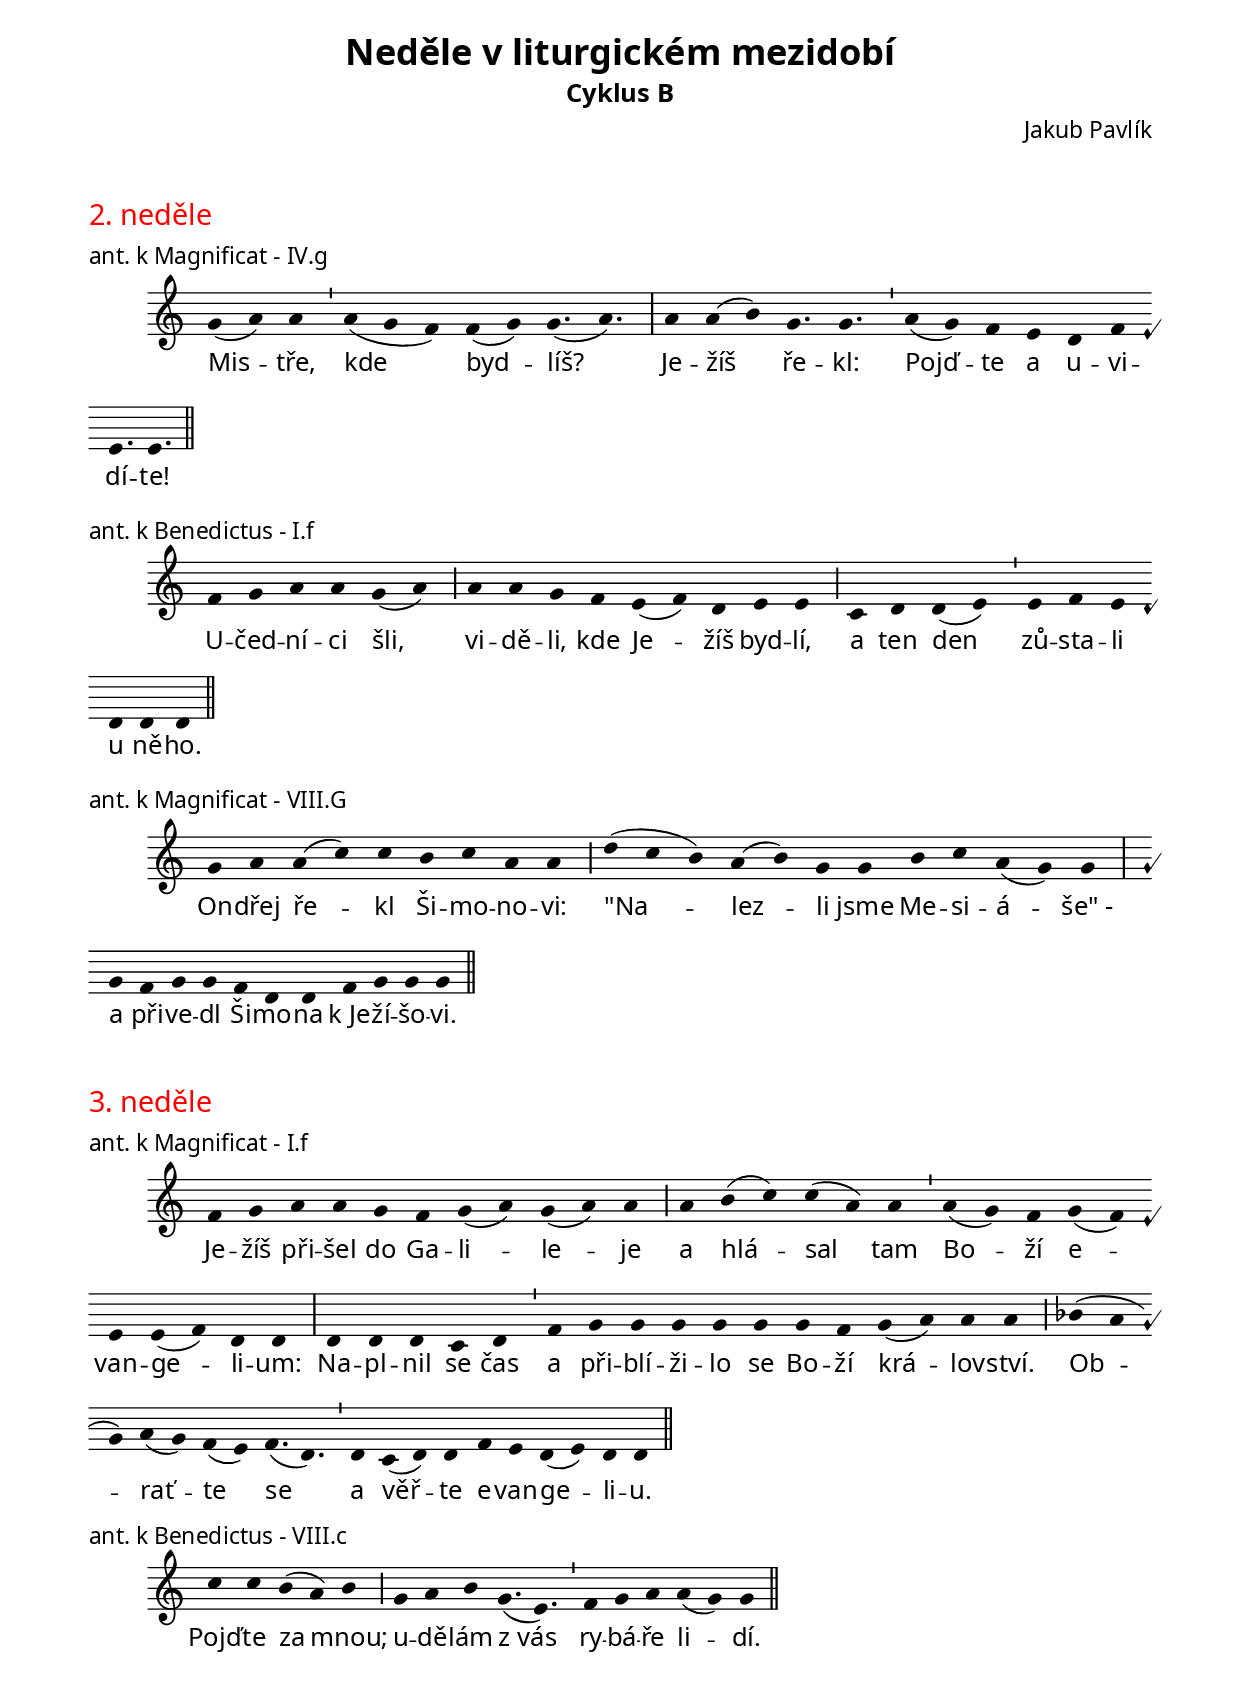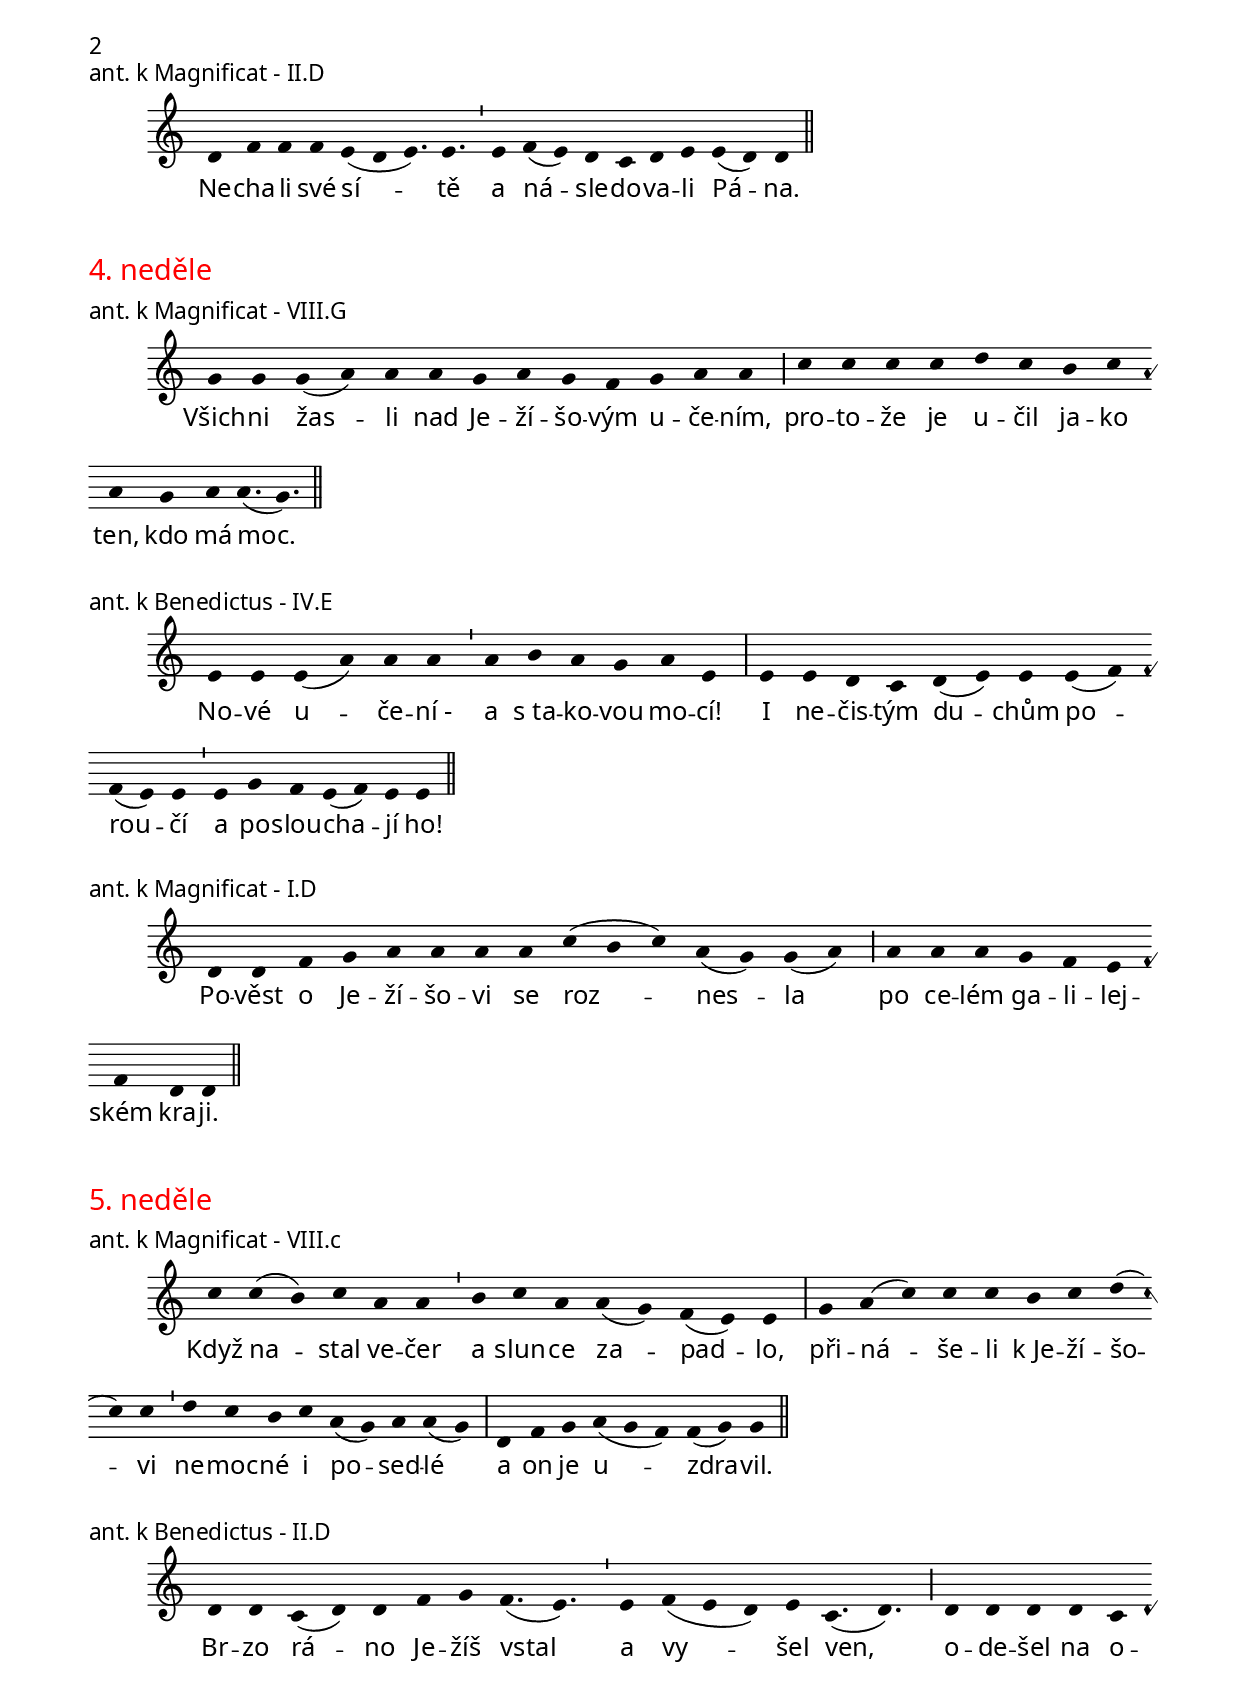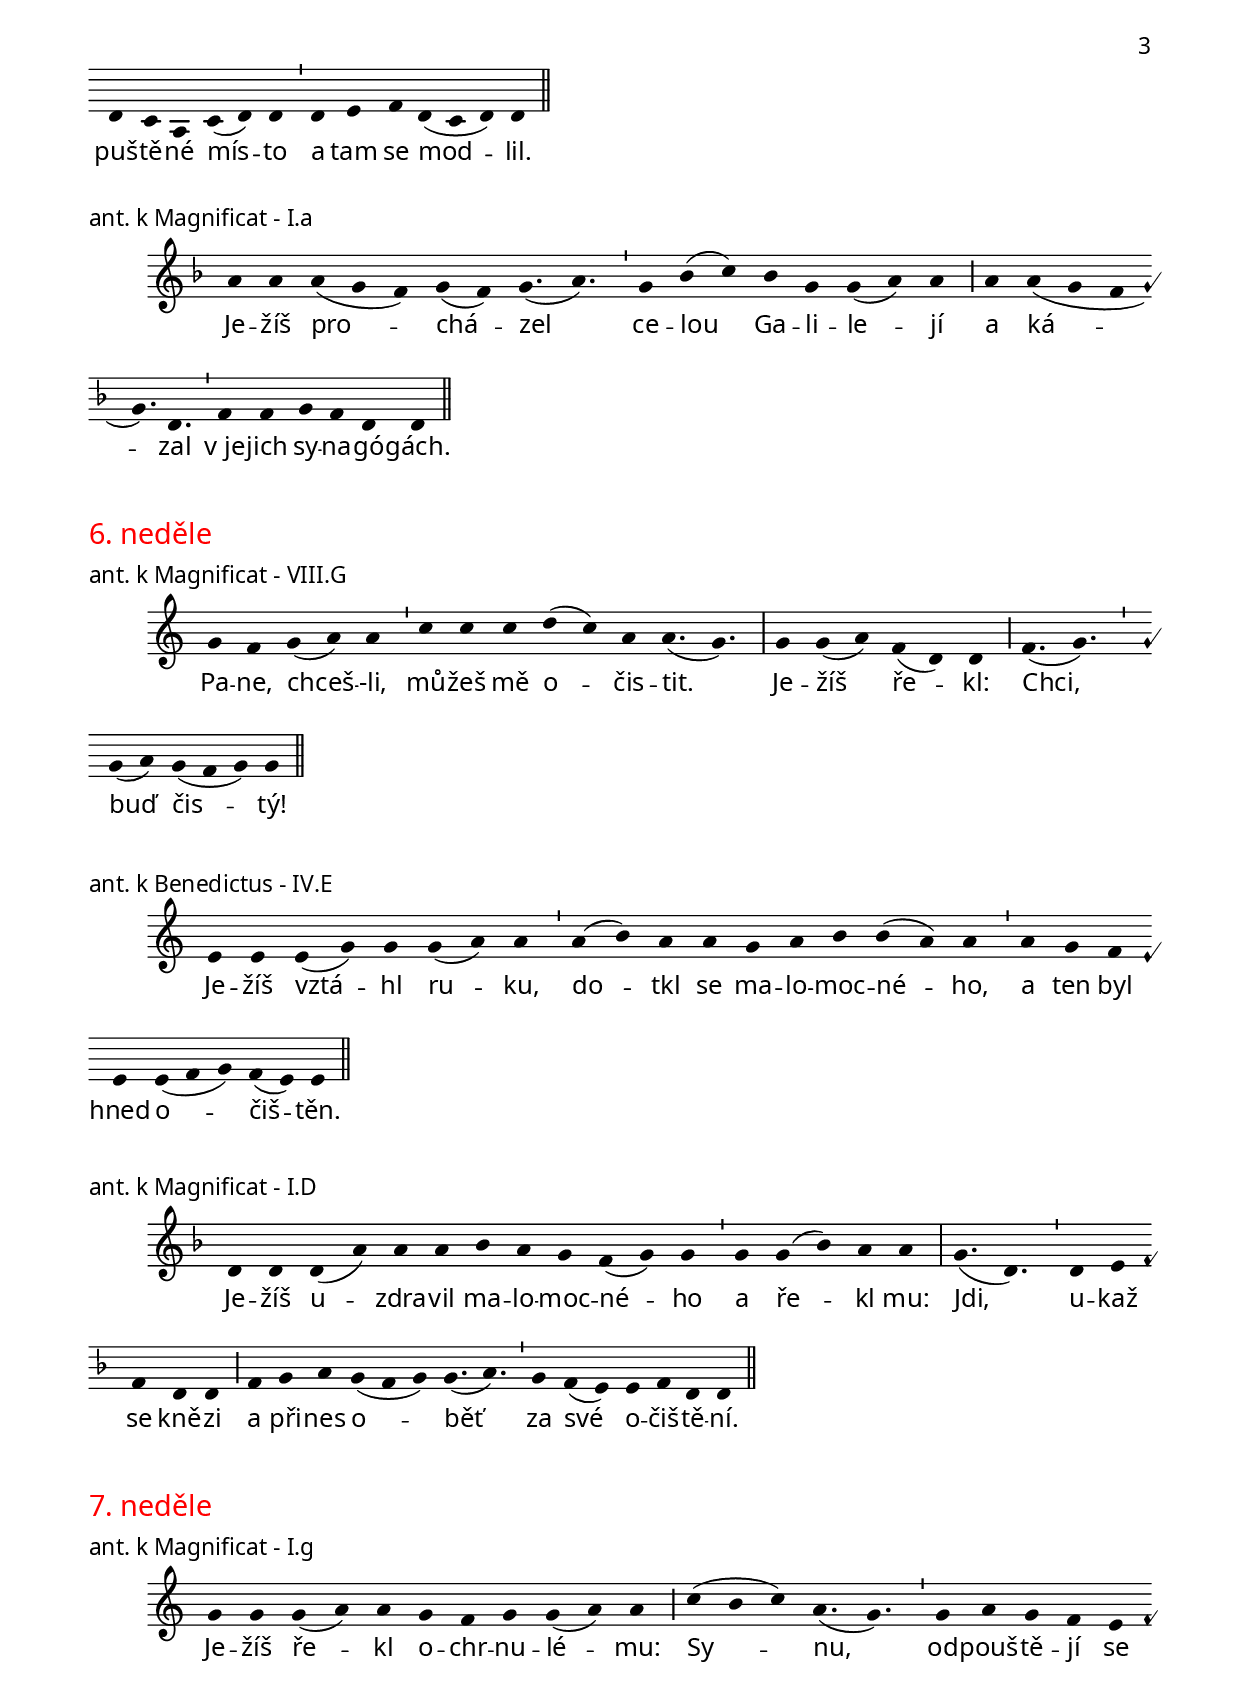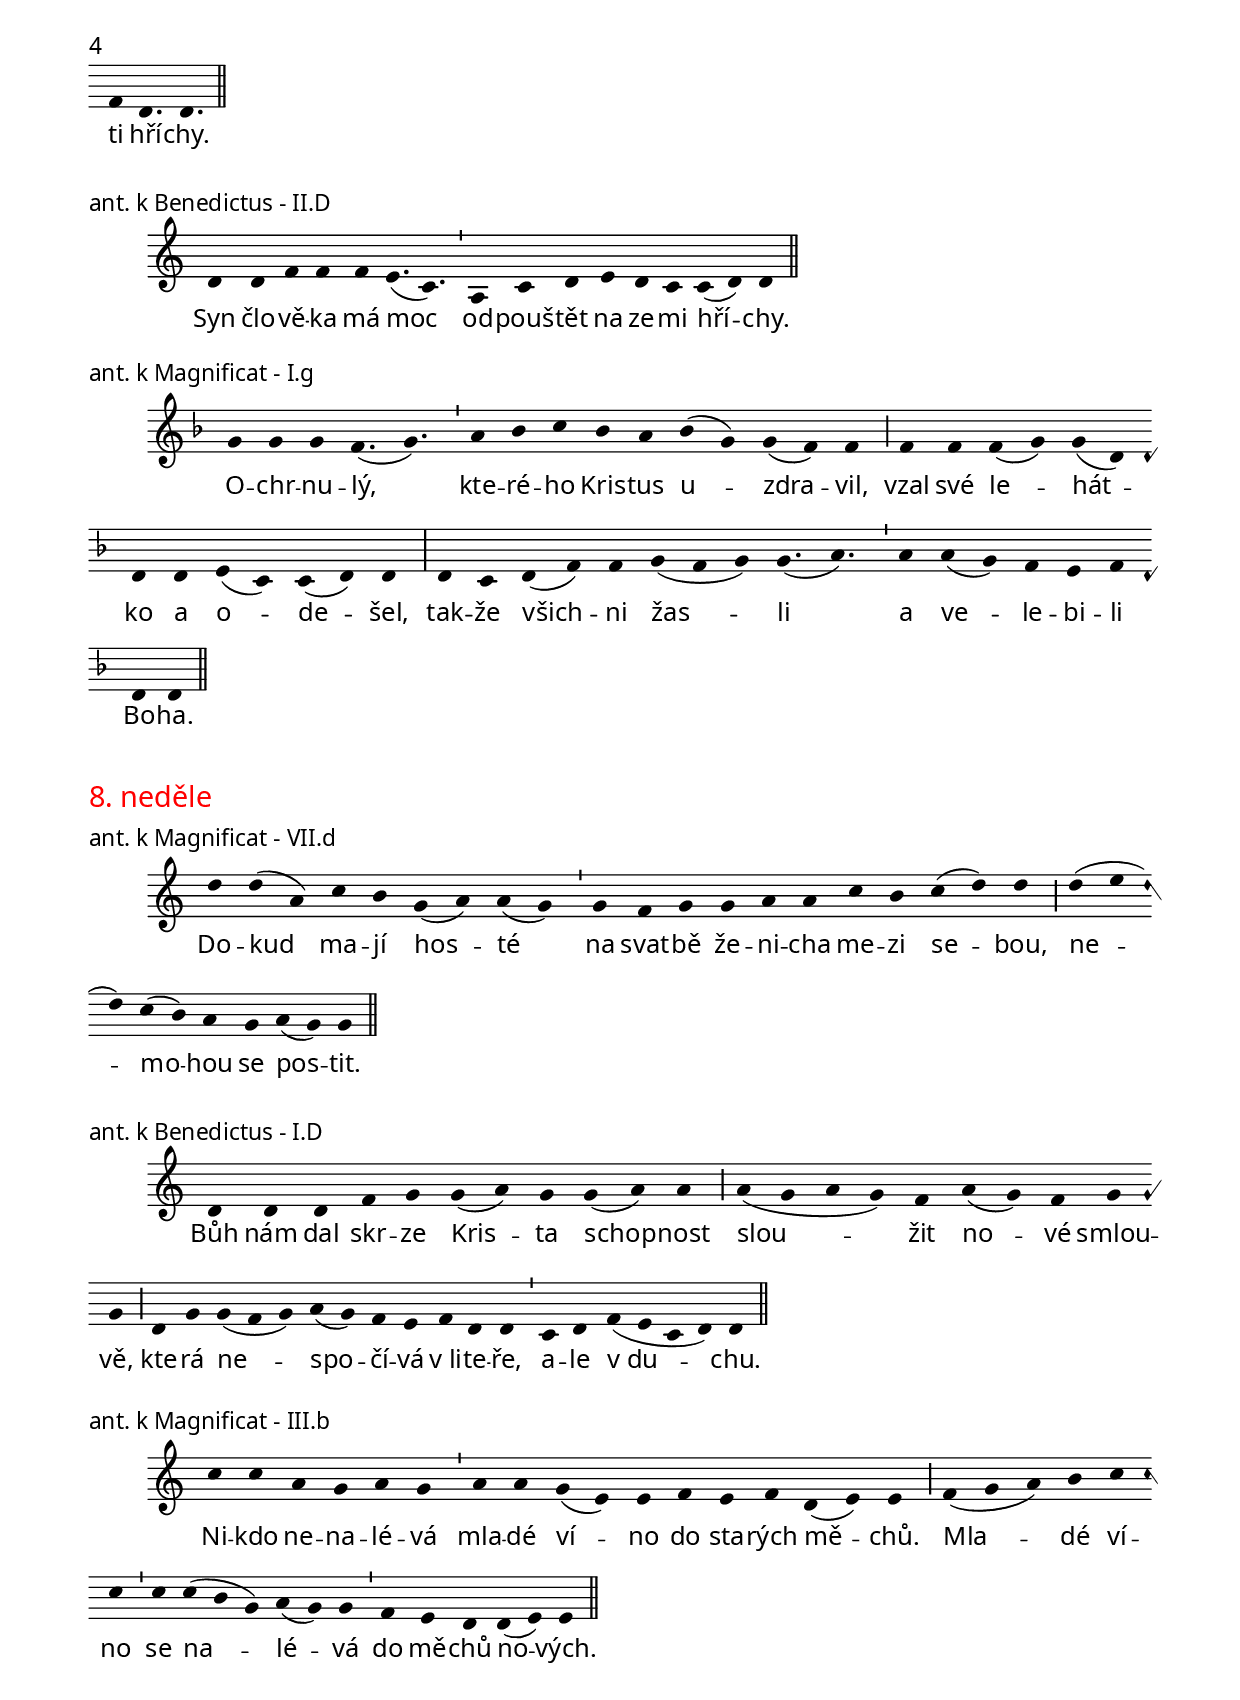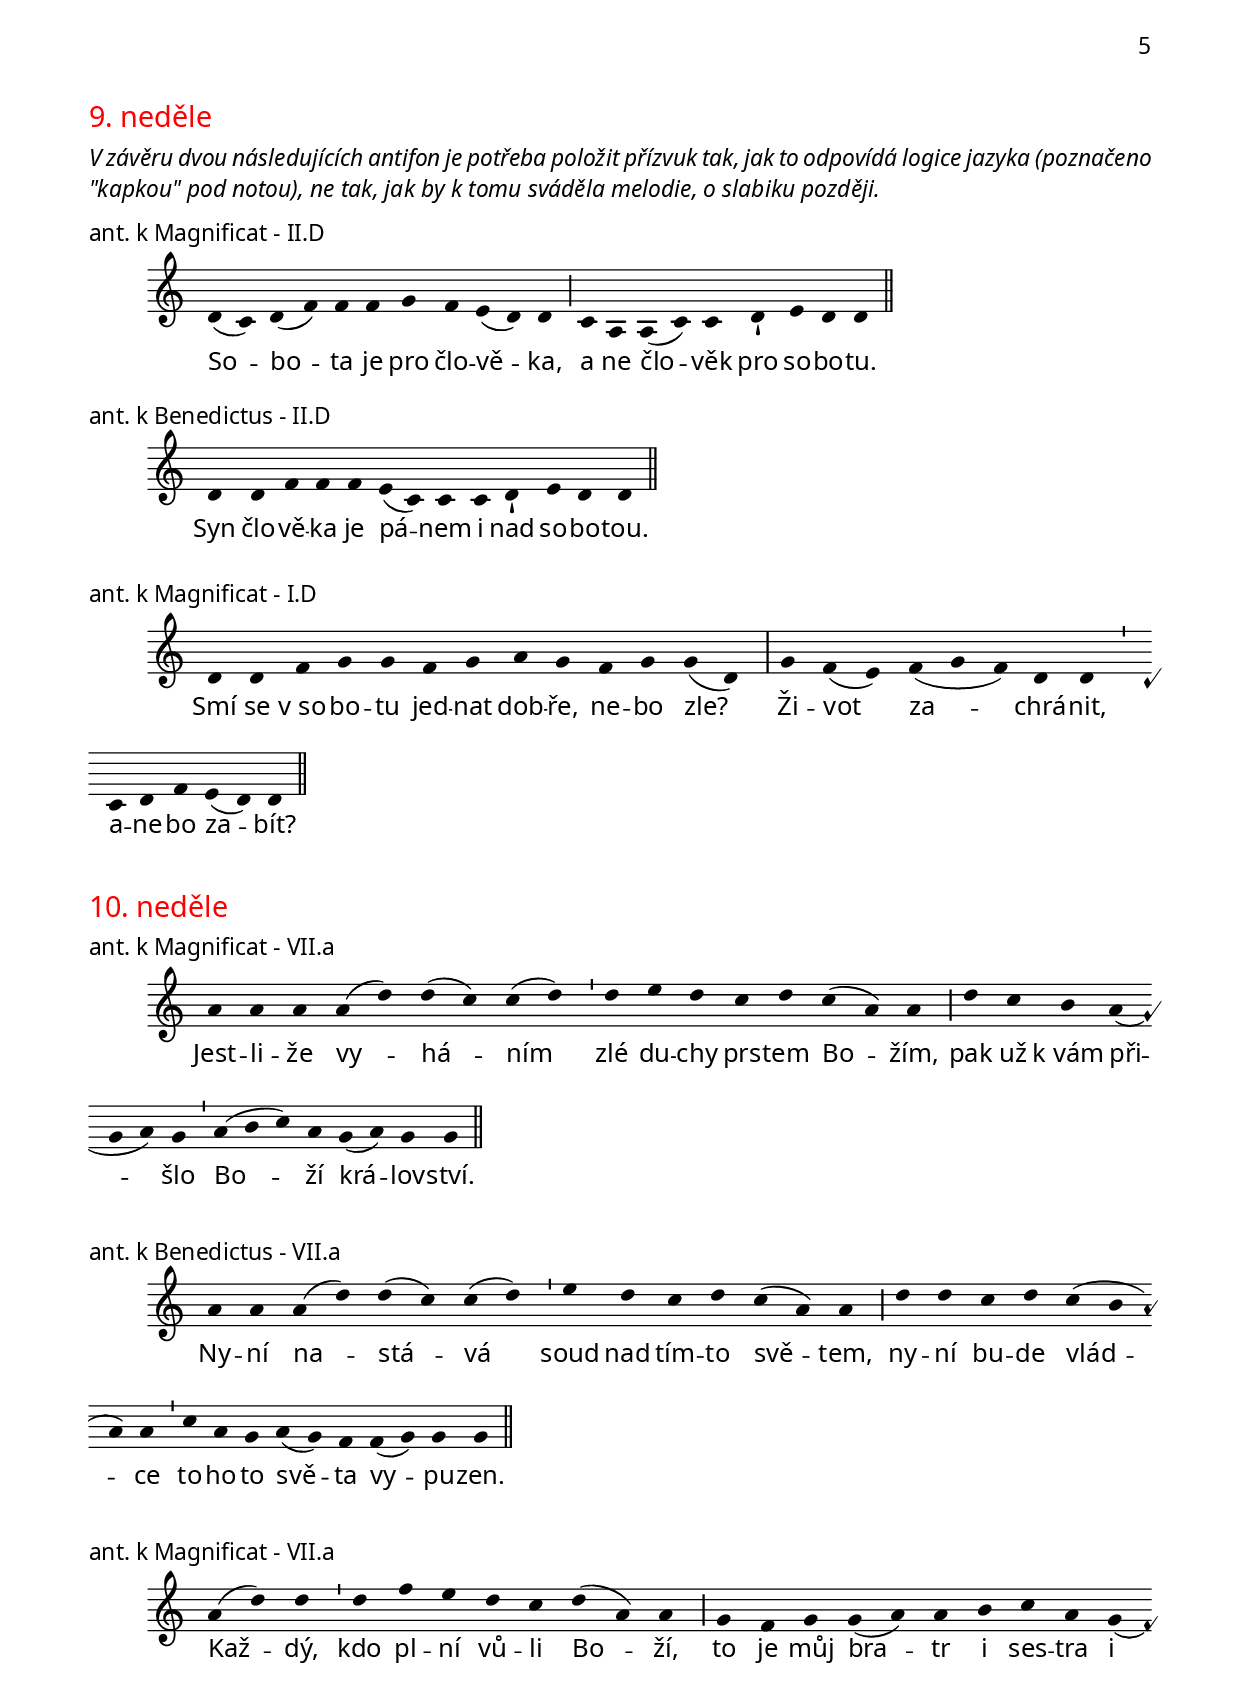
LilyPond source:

\version "2.14.2"

\header {
  title = "Neděle v liturgickém mezidobí"
  composer = "Jakub Pavlík"
}

\include "spolecne.ly"

\bookpart {
  \header {
    subtitle = "Cyklus B"
  }

  %{
  \markup {\nadpisDen {"X. neděle"}}
  
  \score {
    \relative c' {
      \choralniRezim

    }
    \addlyrics {

    }
    \header {
      quid = "ant. k"
      modus = ""
      differentia = ""
      psalmus = ""
      id = ""
      piece = \markup {\sestavTitulekBezZalmu}
    }
  }
  %}

  \markup {\nadpisDen {"2. neděle"}}

  \score {
    \relative c'' {
      \choralniRezim
      g( a) a \barMin a( g f) f( g) g4.( a) \barMax
      a4 a( b) g4. g \barMin
      a4( g) f e d f e4. e \barFinalis
    }
    \addlyrics {
      Mis -- tře, kde byd -- líš?
      Je -- žíš ře -- kl:
      Pojď -- te a u -- vi -- dí -- te!
    }
    \header {
      quid = "ant. k Magnificat"
      modus = "IV"
      differentia = "g"
      psalmus = ""
      id = "ne2b-1ne-mag"
      piece = \markup {\sestavTitulekBezZalmu}
    }
  }

  \score {
    \relative c' {
      \choralniRezim
      f4 g a a g( a) \barMaior
      a a g f e( f) d e e \barMaior
      c d d( e) \barMin e f e d d d \barFinalis
    }
    \addlyrics {
      U -- čed -- ní -- ci šli,
      vi -- dě -- li, kde Je -- žíš byd -- lí,
      a ten den zů -- sta -- li u ně -- ho.
    }
    \header {
      quid = "ant. k Benedictus"
      modus = "I"
      differentia = "f"
      psalmus = ""
      id = "ne2b-rch-ben"
      piece = \markup {\sestavTitulekBezZalmu}
    }
  }

  \score {
    \relative c'' {
      \choralniRezim
      g4 a a( c) c b c a a \barMaior
      d( c b) a( b) g g b c a( g) g \barMax
      g f g g f d d f g g g \barFinalis
    }
    \addlyrics {
      On -- dřej ře -- kl Ši -- mo -- no -- vi:
      "\"Na" -- lez -- li jsme Me -- si -- á -- "še\" -"
      a při -- ve -- dl Ši -- mo -- na k_Je -- ží -- šo -- vi.
    }
    \header {
      quid = "ant. k Magnificat"
      modus = "VIII"
      differentia = "G"
      psalmus = ""
      id = "ne2b-ne2-mag"
      piece = \markup {\sestavTitulekBezZalmu}
    }
  }
  
  \markup {\nadpisDen {"3. neděle"}}
    
  \score {
    \relative c' {
      \choralniRezim
      f4 g a a g f g( a) g( a) a \barMaior
      a b( c) c( a) a \barMin 
      a( g) f g( f) e e( f) d d \barMax
      
      d d d c d \barMin
      f g g g g g g f g( a) a a \barMaior
      bes( a g) a( g) f( e) f4.( d) \barMin
      d4 c( d) d f e d( e) d d \barFinalis
    }
    \addlyrics {
      Je -- žíš při -- šel do Ga -- li -- le -- je
      a hlá -- sal tam 
      Bo -- ží e -- van -- ge -- li -- um:
      
      Na -- pl -- nil se čas
      a při -- blí -- ži -- lo se Bo -- ží krá -- lov -- ství.
      Ob -- rať -- te se
      a věř -- te e -- van -- ge -- li -- u.
    }
    \header {
      quid = "ant. k Magnificat"
      modus = "I"
      differentia = "f"
      psalmus = ""
      id = "ne3b-ne1-mag"
      piece = \markup {\sestavTitulekBezZalmu}
    }
  }
  
  \score {
    \relative c'' {
      \choralniRezim
      c4 c b( a) b \barMaior
      g a b g4.( e) \barMin
      f4 g a a( g) g \barFinalis
    }
    \addlyrics {
      Pojď -- te za mnou;
      u -- dě -- lám z_vás ry -- bá -- ře li -- dí.
    }
    \header {
      quid = "ant. k Benedictus"
      modus = "VIII"
      differentia = "c"
      psalmus = ""
      id = "ne3b-rch-ben"
      piece = \markup {\sestavTitulekBezZalmu}
    }
  }
  
  \score {
    \relative c' {
      \choralniRezim
      d4 f f f e( d e4.) e \barMin
      e4 f( e) d c d e e( d) d \barFinalis
    }
    \addlyrics {
      Ne -- cha -- li své sí -- tě
      a ná -- sle -- do -- va -- li Pá -- na.
    }
    \header {
      quid = "ant. k Magnificat"
      modus = "II"
      differentia = "D"
      psalmus = ""
      id = "ne3b-ne2-mag"
      piece = \markup {\sestavTitulekBezZalmu}
    }
  }
  
  \markup {\nadpisDen {"4. neděle"}} 
  
  \score {
    \relative c'' {
      \choralniRezim
      g4 g g( a) a a g a g f g a a \barMaior
      c c c c d c b c a g a a4.( g) \barFinalis
    }
    \addlyrics {
      Všich -- ni žas -- li nad Je -- ží -- šo -- vým u -- če -- ním,
      pro -- to -- že je u -- čil ja -- ko ten,
      kdo má moc.
    }
    \header {
      quid = "ant. k Magnificat"
      modus = "VIII"
      differentia = "G"
      psalmus = ""
      id = "ne4b-ne1-mag"
      piece = \markup {\sestavTitulekBezZalmu}
    }
  }
  
  \score {
    \relative c' {
      \choralniRezim
      e4 e e( a) a a \barMin
      a b a g a e \barMax
      e e d c d( e) e e( f) f( e) e \barMin
      e g f e( f) e e \barFinalis
    }
    \addlyrics {
      No -- vé u -- če -- ní_- 
      a s_ta -- ko -- vou mo -- cí!
      I ne -- čis -- tým du -- chům po -- rou -- čí
      a po -- slou -- cha -- jí ho!
    }
    \header {
      quid = "ant. k Benedictus"
      modus = "IV"
      differentia = "E"
      psalmus = ""
      id = "ne4b-rch-ben"
      piece = \markup {\sestavTitulekBezZalmu}
    }
  }
  
  \score {
    \relative c' {
      \choralniRezim
      d4 d f g a a a a c( b c) a( g) g( a) \barMaior
      a a a g f e f d d \barFinalis
    }
    \addlyrics {
      Po -- věst o Je -- ží -- šo -- vi se roz -- nes -- la
      po ce -- lém ga -- li -- lej -- ském kra -- ji.
    }
    \header {
      quid = "ant. k Magnificat"
      modus = "I"
      differentia = "D"
      psalmus = ""
      id = "ne4b-2ne-mag"
      piece = \markup {\sestavTitulekBezZalmu}
    }
  }
  
  \markup {\nadpisDen {"5. neděle"}}
  
  \score {
    \relative c'' {
      \choralniRezim
      c4 c( b) c a a \barMin
      b c a a( g) f( e) e \barMax
      g a( c) c c b c d( c) c \barMin
      d c b c a( g) a a( g) \barMax
      d f g a( g f) f( g) g \barFinalis
    }
    \addlyrics {
      Když na -- stal ve -- čer
      a slun -- ce za -- pad -- lo,
      při -- ná -- še -- li k_Je -- ží -- šo -- vi
      ne -- moc -- né i po -- sed -- lé
      a on je u -- zdra -- vil.
    }
    \header {
      quid = "ant. k Magnificat"
      modus = "VIII"
      differentia = "c"
      psalmus = ""
      id = "ne5b-1ne-mag"
      piece = \markup {\sestavTitulekBezZalmu}
    }
  }
  
  \score {
    \relative c' {
      \choralniRezim
      d4 d c( d) d f g f4.( e) \barMin
      e4 f( e d) e c4.( d) \barMaior
      d4 d d d c d c a c( d) d \barMin
      d e f d( c d) d \barFinalis
    }
    \addlyrics {
      Br -- zo rá -- no Je -- žíš vstal 
      a vy -- šel ven,
      o -- de -- šel na o -- puš -- tě -- né mís -- to
      a tam se mod -- lil.
    }
    \header {
      quid = "ant. k Benedictus"
      modus = "II"
      differentia = "D"
      psalmus = ""
      id = "ne5b-rch-ben"
      piece = \markup {\sestavTitulekBezZalmu}
    }
  }
  
  \score {
    \relative c'' {
      \choralniRezim
      \key f \major
      a4 a a( g f) g( f) g4.( a) \barMin
      g4 bes( c) bes g g( a) a \barMaior
      a a( g f g4.) d \barMin
      f4 f g f d d \barFinalis
    }
    \addlyrics {
      Je -- žíš pro -- chá -- zel 
      ce -- lou Ga -- li -- le -- jí
      a ká -- zal v_je -- jich sy -- na -- gó -- gách.
    }
    \header {
      quid = "ant. k Magnificat"
      modus = "I"
      differentia = "a"
      psalmus = ""
      id = "ne5b-2ne-mag"
      piece = \markup {\sestavTitulekBezZalmu}
    }
  }
  
  \markup {\nadpisDen {"6. neděle"}}
  
  \score {
    \relative c'' {
      \choralniRezim
      g4 f g( a) a \barMin
      c c c d( c) a a4.( g) \barMax
      g4 g( a) f( d) d \barMaior
      f4.( g) \barMin
      g4( a) g( f g) g \barFinalis
    }
    \addlyrics {
      Pa -- ne, chceš -- -li, 
      mů -- žeš mě o -- čis -- tit.
      Je -- žíš ře -- kl:
      Chci, 
      buď čis -- tý!
    }
    \header {
      quid = "ant. k Magnificat"
      modus = "VIII"
      differentia = "G"
      psalmus = ""
      id = "ne6b-1ne-mag"
      piece = \markup {\sestavTitulekBezZalmu}
    }
  }
  
  \score {
    \relative c' {
      \choralniRezim
      e4 e e( g) g g( a) a \barMin
      a( b) a a g a b b( a) a \barMin
      a g f e e( f g) f( e) e \barFinalis
    }
    \addlyrics {
      Je -- žíš vztá -- hl ru -- ku,
      do -- tkl se ma -- lo -- moc -- né -- ho,
      a ten byl hned o -- čiš -- těn.
    }
    \header {
      quid = "ant. k Benedictus"
      modus = "IV"
      differentia = "E"
      psalmus = ""
      id = "ne6b-rch-ben"
      piece = \markup {\sestavTitulekBezZalmu}
    }
  }
  
  \score {
    \relative c' {
      \choralniRezim
      \key f \major
      d4 d d( a') a a bes a g f( g) g \barMin
      g g( bes) a a \barMax
      g4.( d) \barMin d4 e f d d \barMaior
      f g a g( f g) g4.( a) \barMin
      g4 f( e) e f d d \barFinalis
    }
    \addlyrics {
      Je -- žíš u -- zdra -- vil ma -- lo -- moc -- né -- ho
      a ře -- kl mu:
      Jdi, u -- kaž se kně -- zi
      a při -- nes o -- běť 
      za své o -- čiš -- tě -- ní.
    }
    \header {
      quid = "ant. k Magnificat"
      modus = "I"
      differentia = "D"
      psalmus = ""
      id = "ne6b-2ne-mag"
      piece = \markup {\sestavTitulekBezZalmu}
    }
  }
  
  \markup {\nadpisDen {"7. neděle"}}
  
  \score {
    \relative c'' {
      \choralniRezim
      g4 g g( a) a g f g g( a) a \barMaior
      c( b c) a4.( g) \barMin
      g4 a g f e f d4. d \barFinalis
    }
    \addlyrics {
      Je -- žíš ře -- kl o -- chr -- nu -- lé -- mu:
      Sy -- nu, od -- pouš -- tě -- jí se ti hří -- chy.
    }
    \header {
      quid = "ant. k Magnificat"
      modus = "I"
      differentia = "g"
      psalmus = ""
      id = "ne7b-mag1"
      piece = \markup {\sestavTitulekBezZalmu}
    }
  }
  
  \score {
    \relative c' {
      \choralniRezim
      d4 d f f f e4.( c) \barMin
      a4 c d e d c c( d) d \barFinalis
    }
    \addlyrics {
      Syn člo -- vě -- ka má moc
      od -- pouš -- tět na ze -- mi hří -- chy.
    }
    \header {
      quid = "ant. k Benedictus"
      modus = "II"
      differentia = "D"
      psalmus = ""
      id = "ne7b-ben"
      piece = \markup {\sestavTitulekBezZalmu}
    }
  }
  
  \score {
    \relative c'' {
      \choralniRezim
      \key f \major
      g4 g g f4.( g) \barMin
      a4 bes c bes a bes( g) g( f) f \barMaior
      f f f( g) g( d) d4 d e( c) c( d) d \barMax
      
      d c d( f) f g( f g) g4.( a) \barMin
      a4 a( g) f e f d d \barFinalis
    }
    \addlyrics {
      O -- chr -- nu -- lý, 
      kte -- ré -- ho Kris -- tus u -- zdra -- vil,
      vzal své le -- hát -- ko a o -- de -- šel,
      
      tak -- že všich -- ni žas -- li 
      a ve -- le -- bi -- li Bo -- ha.
    }
    \header {
      quid = "ant. k Magnificat"
      modus = "I"
      differentia = "g"
      psalmus = ""
      id = "ne7b-mag2"
      piece = \markup {\sestavTitulekBezZalmu}
    }
  }
  
  \markup {\nadpisDen {"8. neděle"}}
  
  \score {
    \relative c'' {
      \choralniRezim
      d4 d( a) c b g( a) a( g) \barMin g f g g a a c b c( d) d \barMaior
      d( e d) c( b) a g a( g) g \barFinalis
    }
    \addlyrics {
      Do -- kud ma -- jí hos -- té na svat -- bě že -- ni -- cha 
      me -- zi se -- bou,
      ne -- mo -- hou se pos -- tit.
    }
    \header {
      quid = "ant. k Magnificat"
      modus = "VII"
      differentia = "d"
      psalmus = ""
      id = ""
      piece = \markup {\sestavTitulekBezZalmu}
    }
  }
  
  \score {
    \relative c' {
      \choralniRezim
      d4 d d f g g( a) g g( a) a \barMaior
      a( g a g) f a( g) f g g \barMaior
      d g g( f g) a( g) f e f d d \barMin 
      c d f( e c d) d \barFinalis
    }
    \addlyrics {
      Bůh nám dal skr -- ze Kris -- ta schop -- nost
      slou -- žit no -- vé smlou -- vě,
      kte -- rá ne -- spo -- čí -- vá v_li -- te -- ře,
      a -- le v_du -- chu.
    }
    \header {
      quid = "ant. k Benedictus"
      modus = "I"
      differentia = "D"
      psalmus = ""
      id = ""
      piece = \markup {\sestavTitulekBezZalmu}
    }
  }
  
  \score {
    \relative c'' {
      \choralniRezim
      c4 c a g a g \barMin a a g( e) e f e f d( e) e \barMaior
      f( g a) b c c \barMin c c( b g) a( g) g \barMin f e d d( e) e \barFinalis
    }
    \addlyrics {
      Ni -- kdo ne -- na -- lé -- vá mla -- dé ví -- no do sta -- rých mě -- chů.
      Mla -- dé ví -- no se na -- lé -- vá do mě -- chů no -- vých.
    }
    \header {
      quid = "ant. k Magnificat"
      modus = "III"
      differentia = "b"
      psalmus = ""
      id = ""
      piece = \markup {\sestavTitulekBezZalmu}
    }
  }
  
  \markup {\nadpisDen {"9. neděle"}}
  
  \markup\italic\justify{V závěru dvou následujících antifon je potřeba
  položit přízvuk tak, jak to odpovídá logice jazyka (poznačeno
  "\"kapkou\"" pod notou), ne tak, jak by k tomu sváděla melodie,
  o slabiku později.}
  
  \score {
    \relative c' {
      \choralniRezim
      d( c) d( f) f f g f e( d) d \barMaior
      c a a( c) c d-| e d d \barFinalis
    }
    \addlyrics {
      So -- bo -- ta je pro člo -- vě -- ka,
      a ne člo -- věk pro so -- bo -- tu.
    }
    \header {
      quid = "ant. k Magnificat"
      modus = "II"
      differentia = "D"
      psalmus = ""
      id = ""
      piece = \markup {\sestavTitulekBezZalmu}
    }
  }
  
  \score {
    \relative c' {
      \choralniRezim
      d4 d f f f e( c) c c d-| e d d \barFinalis
    }
    \addlyrics {
      Syn člo -- vě -- ka je pá -- nem i nad so -- bo -- tou.
    }
    \header {
      quid = "ant. k Benedictus"
      modus = "II"
      differentia = "D"
      psalmus = ""
      id = ""
      piece = \markup {\sestavTitulekBezZalmu}
    }
  }
  
  \score {
    \relative c' {
      \choralniRezim
      d4 d f g g f g a g f g g( d) \barMax
      g f( e) f( g f) d d \barMin c d f e( d) d \barFinalis
    }
    \addlyrics {
      Smí se v_so -- bo -- tu jed -- nat dob -- ře,
      % a -- 
      ne -- bo zle?
      Ži -- vot za -- chrá -- nit,
      a -- ne -- bo za -- bít?
    }
    \header {
      quid = "ant. k Magnificat"
      modus = "I"
      differentia = "D"
      psalmus = ""
      id = ""
      piece = \markup {\sestavTitulekBezZalmu}
    }
  }
  
  \markup {\nadpisDen {"10. neděle"}}
  
  \score {
    \relative c'' {
      \choralniRezim
      a4 a a a( d) d( c) c( d) \barMin d e d c d c( a) a \barMaior
      d c b a( g a) g \barMin a( b c) a g( a) g g \barFinalis
    }
    \addlyrics {
      Jest -- li -- že vy -- há -- ním zlé du -- chy prs -- tem Bo -- žím,
      pak už k_vám při -- šlo Bo -- ží krá -- lov -- ství.
    }
    \header {
      quid = "ant. k Magnificat"
      modus = "VII"
      differentia = "a"
      psalmus = ""
      id = ""
      piece = \markup {\sestavTitulekBezZalmu}
    }
  }
  
  \score {
    \relative c'' {
      \choralniRezim
      a4 a a( d) d( c) c( d) \barMin e d c d c( a) a \barMaior
      d d c d c( b a) a \barMin c a g a( g) f f( g) g g \barFinalis
    }
    \addlyrics {
      Ny -- ní na -- stá -- vá soud nad tím -- to svě -- tem,
      ny -- ní bu -- de vlád -- ce to -- ho -- to svě -- ta vy -- pu -- zen.
    }
    \header {
      quid = "ant. k Benedictus"
      modus = "VII"
      differentia = "a"
      psalmus = ""
      id = ""
      piece = \markup {\sestavTitulekBezZalmu}
    }
  }
  
  \score {
    \relative c'' {
      \choralniRezim
      a4( d) d \barMin d f e d c d( a) a \barMaior
      g f g g( a) a b c a g( f) g( a g) g \barFinalis
    }
    \addlyrics {
      Kaž -- dý, kdo pl -- ní vů -- li Bo -- ží,
      to je můj bra -- tr i ses -- tra i mat -- ka.
    }
    \header {
      quid = "ant. k Magnificat"
      modus = "VII"
      differentia = "a"
      psalmus = ""
      id = ""
      piece = \markup {\sestavTitulekBezZalmu}
    }
  }
}